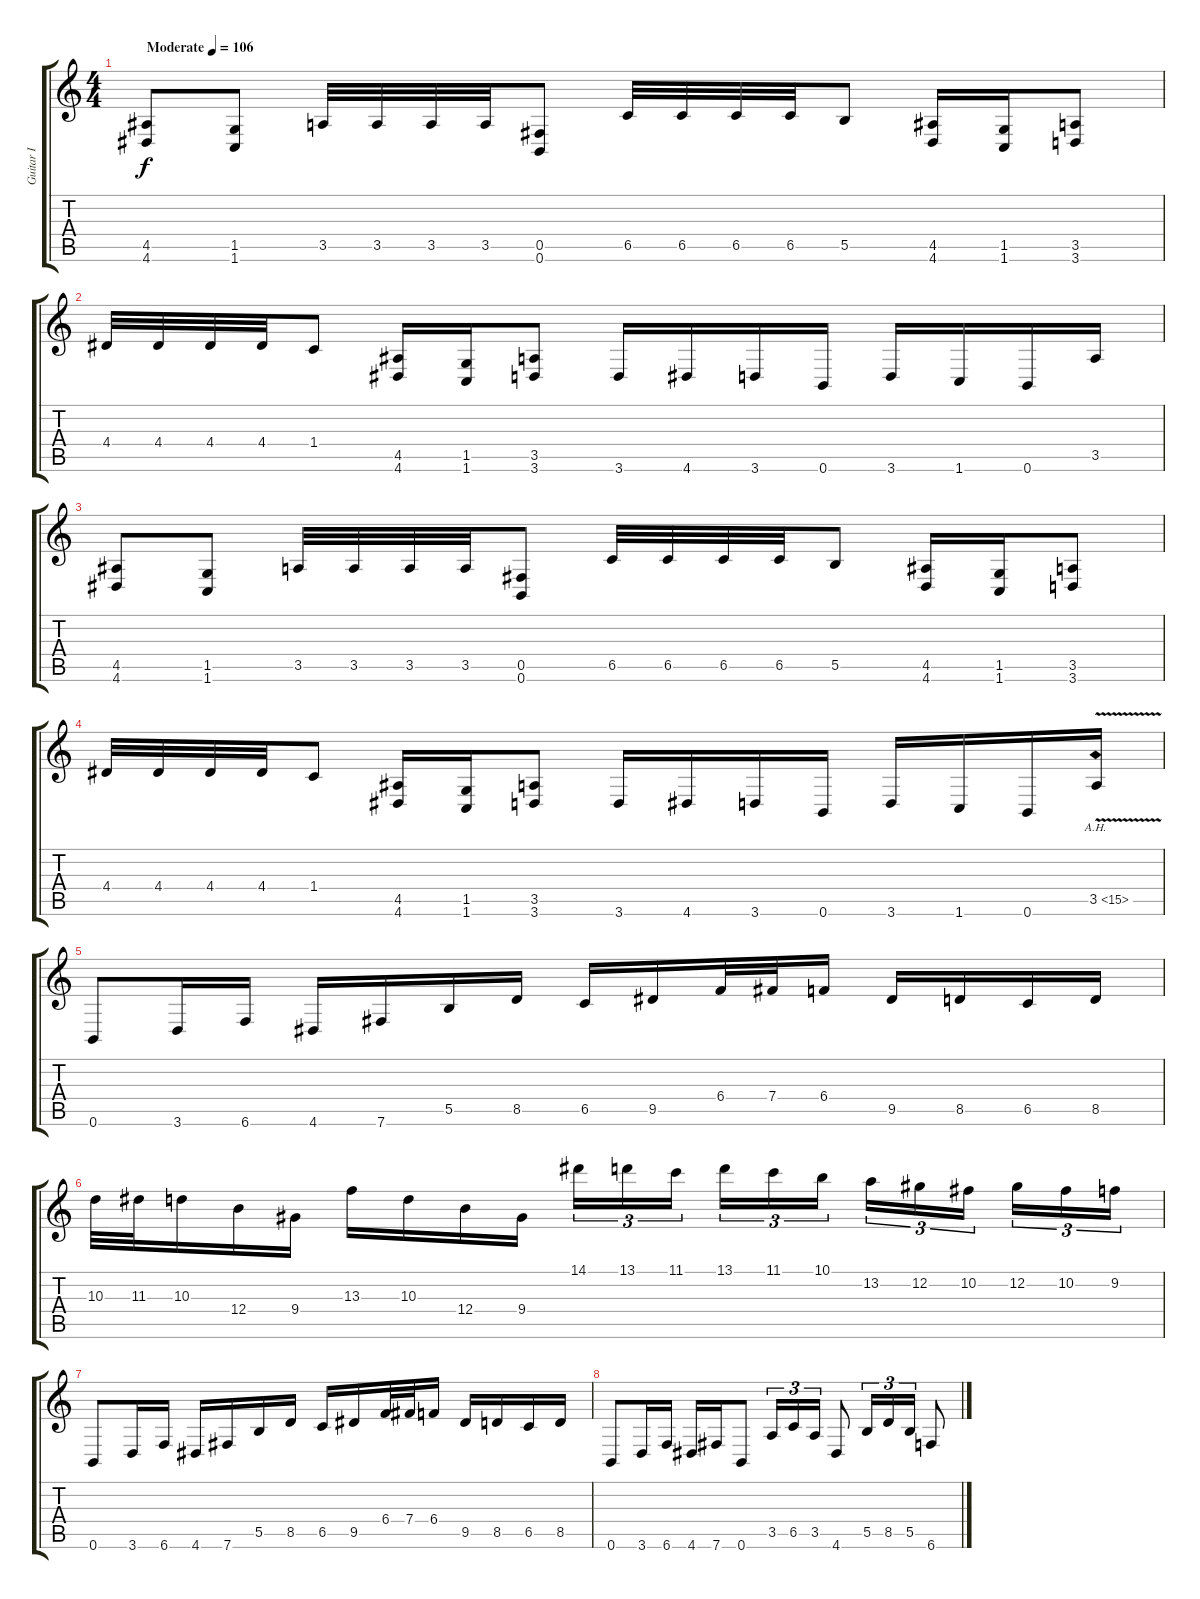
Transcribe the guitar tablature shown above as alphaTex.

\track ("Guitar I" "Guitar I") {instrument distortionguitar}
\staff {score tabs}
\tuning (Db4 Ab3 E3 B2 Gb2 B1) {hide}
\ts (4 4)
\tempo (106 "Moderate")
\clef g2
\ks c
(4.5 4.6).8{dy f instrument distortionguitar} (1.5 1.6).8 3.5.32 3.5.32 3.5.32 3.5.32 (0.5 0.6).8 6.5.32 6.5.32 6.5.32 6.5.32 5.5.8 (4.5 4.6).16 (1.5 1.6).16 (3.5 3.6).8 |
4.4.32 4.4.32 4.4.32 4.4.32 1.4.8 (4.5 4.6).16 (1.5 1.6).16 (3.5 3.6).8 3.6.16 4.6.16 3.6.16 0.6.16 3.6.16 1.6.16 0.6.16 3.5.16 |
(4.5 4.6).8 (1.5 1.6).8 3.5.32 3.5.32 3.5.32 3.5.32 (0.5 0.6).8 6.5.32 6.5.32 6.5.32 6.5.32 5.5.8 (4.5 4.6).16 (1.5 1.6).16 (3.5 3.6).8 |
4.4.32 4.4.32 4.4.32 4.4.32 1.4.8 (4.5 4.6).16 (1.5 1.6).16 (3.5 3.6).8 3.6.16 4.6.16 3.6.16 0.6.16 3.6.16 1.6.16 0.6.16 3.5{ah 12 v}.16 |
0.6.8 3.6.16 6.6.16 4.6.16 7.6.16 5.5.16 8.5.16 6.5.16 9.5.16 6.4.32 7.4.32 6.4.16 9.5.16 8.5.16 6.5.16 8.5.16 |
10.3.32 11.3.32 10.3.16 12.4.16 9.4.16 13.3.16 10.3.16 12.4.16 9.4.16 14.1.16{tu (3 2)} 13.1.16{tu (3 2)} 11.1.16{tu (3 2) beam splitsecondary} 13.1.16{tu (3 2)} 11.1.16{tu (3 2)} 10.1.16{tu (3 2)} 13.2.16{tu (3 2)} 12.2.16{tu (3 2)} 10.2.16{tu (3 2) beam splitsecondary} 12.2.16{tu (3 2)} 10.2.16{tu (3 2)} 9.2.16{tu (3 2)} |
0.6.8 3.6.16 6.6.16 4.6.16 7.6.16 5.5.16 8.5.16 6.5.16 9.5.16 6.4.32 7.4.32 6.4.16 9.5.16 8.5.16 6.5.16 8.5.16 |
0.6.8 3.6.16 6.6.16 4.6.16 7.6.16 0.6.8 3.5.16{tu (3 2)} 6.5.16{tu (3 2)} 3.5.16{tu (3 2)} 4.6.8 5.5.16{tu (3 2)} 8.5.16{tu (3 2)} 5.5.16{tu (3 2)} 6.6.8
